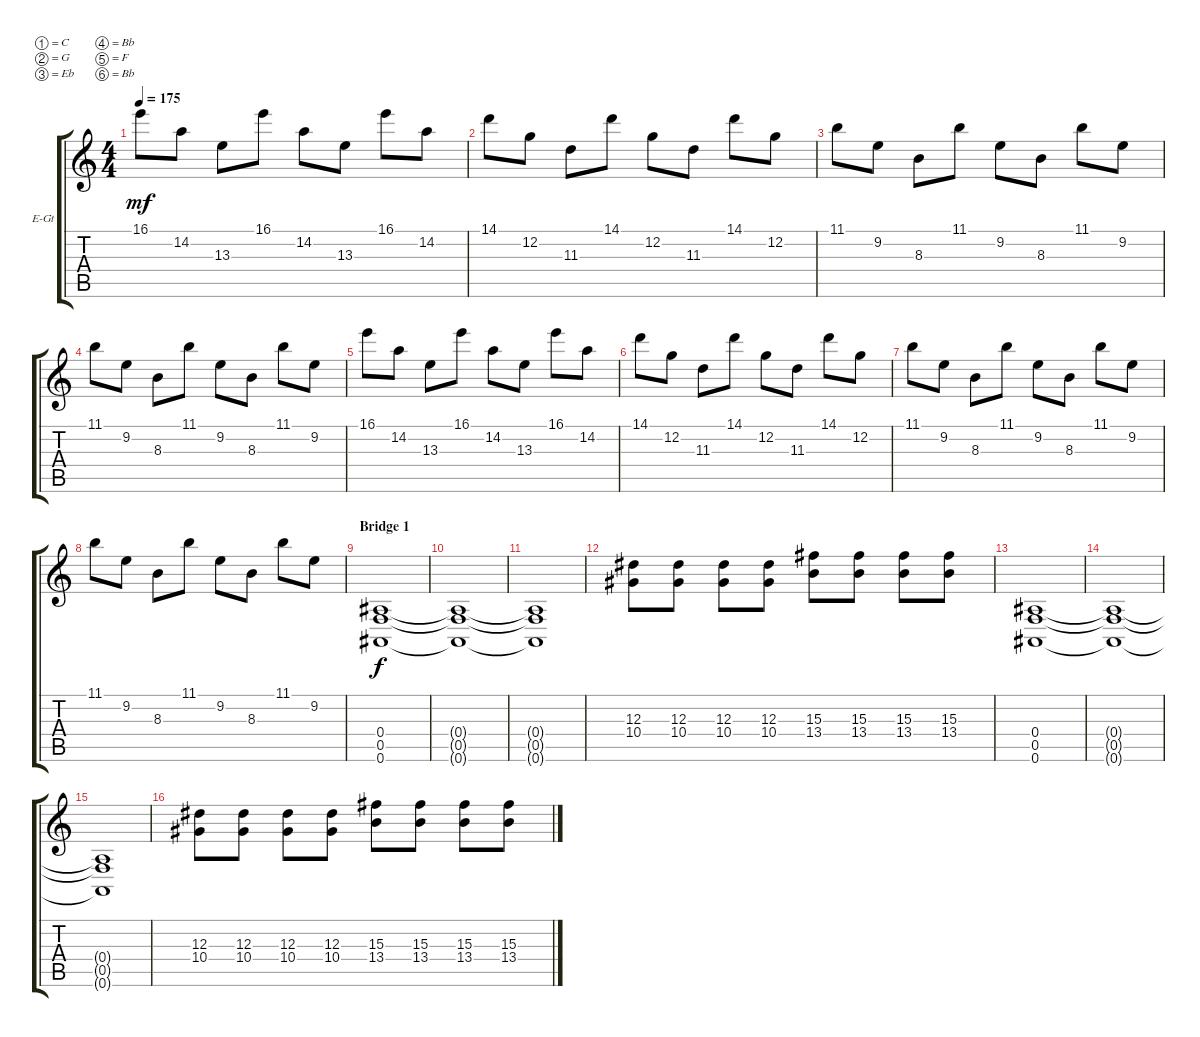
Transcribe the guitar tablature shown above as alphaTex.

\bracketExtendMode groupsimilarinstruments
\firstSystemTrackNameOrientation horizontal
\otherSystemsTrackNameOrientation horizontal
\track ("Seth Thacker" "E-Gt") {instrument distortionguitar}
\staff {score tabs}
\tuning (C4 G3 Eb3 Bb2 F2 Bb1)
\ts (4 4)
\tempo 175
\clef g2
\ks c
16.1.8{dy mf} 14.2.8 13.3.8 16.1.8 14.2.8 13.3.8 16.1.8 14.2.8 |
14.1.8 12.2.8 11.3.8 14.1.8 12.2.8 11.3.8 14.1.8 12.2.8 |
11.1.8 9.2.8 8.3.8 11.1.8 9.2.8 8.3.8 11.1.8 9.2.8 |
11.1.8 9.2.8 8.3.8 11.1.8 9.2.8 8.3.8 11.1.8 9.2.8 |
16.1.8 14.2.8 13.3.8 16.1.8 14.2.8 13.3.8 16.1.8 14.2.8 |
14.1.8 12.2.8 11.3.8 14.1.8 12.2.8 11.3.8 14.1.8 12.2.8 |
11.1.8 9.2.8 8.3.8 11.1.8 9.2.8 8.3.8 11.1.8 9.2.8 |
11.1.8 9.2.8 8.3.8 11.1.8 9.2.8 8.3.8 11.1.8 9.2.8 |
\section ("" "Bridge 1")
(0.6 0.5 0.4).1{dy f} |
(0.4{t} 0.5{t} 0.6{t}).1 |
(0.4{t} 0.5{t} 0.6{t}).1 |
(12.3 10.4).8 (12.3 10.4).8 (12.3 10.4).8 (12.3 10.4).8 (15.3 13.4).8 (15.3 13.4).8 (15.3 13.4).8 (15.3 13.4).8 |
(0.6 0.5 0.4).1 |
(0.4{t} 0.5{t} 0.6{t}).1 |
(0.4{t} 0.5{t} 0.6{t}).1 |
(12.3 10.4).8 (12.3 10.4).8 (12.3 10.4).8 (12.3 10.4).8 (15.3 13.4).8 (15.3 13.4).8 (15.3 13.4).8 (15.3 13.4).8
